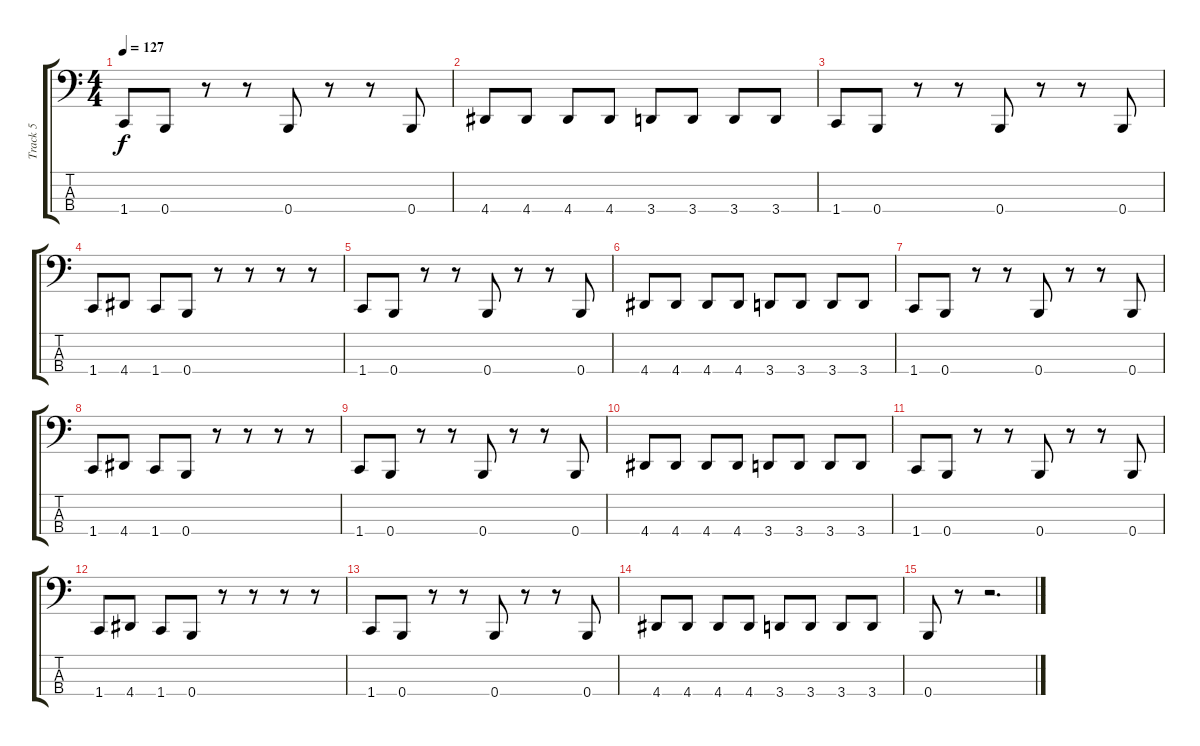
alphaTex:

\track ("Track 5" "Track 5") {instrument electricbasspick}
\staff {score tabs}
\tuning (E2 B1 Gb1 B0) {hide}
\ts (4 4)
\tempo 127
\clef f4
\ks c
1.4.8{dy f} 0.4.8 r.8 r.8 0.4.8 r.8 r.8 0.4.8 |
4.4.8 4.4.8 4.4.8 4.4.8 3.4.8 3.4.8 3.4.8 3.4.8 |
1.4.8 0.4.8 r.8 r.8 0.4.8 r.8 r.8 0.4.8 |
1.4.8 4.4.8 1.4.8 0.4.8 r.8 r.8 r.8 r.8 |
1.4.8 0.4.8 r.8 r.8 0.4.8 r.8 r.8 0.4.8 |
4.4.8 4.4.8 4.4.8 4.4.8 3.4.8 3.4.8 3.4.8 3.4.8 |
1.4.8 0.4.8 r.8 r.8 0.4.8 r.8 r.8 0.4.8 |
1.4.8 4.4.8 1.4.8 0.4.8 r.8 r.8 r.8 r.8 |
1.4.8 0.4.8 r.8 r.8 0.4.8 r.8 r.8 0.4.8 |
4.4.8 4.4.8 4.4.8 4.4.8 3.4.8 3.4.8 3.4.8 3.4.8 |
1.4.8 0.4.8 r.8 r.8 0.4.8 r.8 r.8 0.4.8 |
1.4.8 4.4.8 1.4.8 0.4.8 r.8 r.8 r.8 r.8 |
1.4.8 0.4.8 r.8 r.8 0.4.8 r.8 r.8 0.4.8 |
4.4.8 4.4.8 4.4.8 4.4.8 3.4.8 3.4.8 3.4.8 3.4.8 |
0.4.8 r.8 r.2{d}
